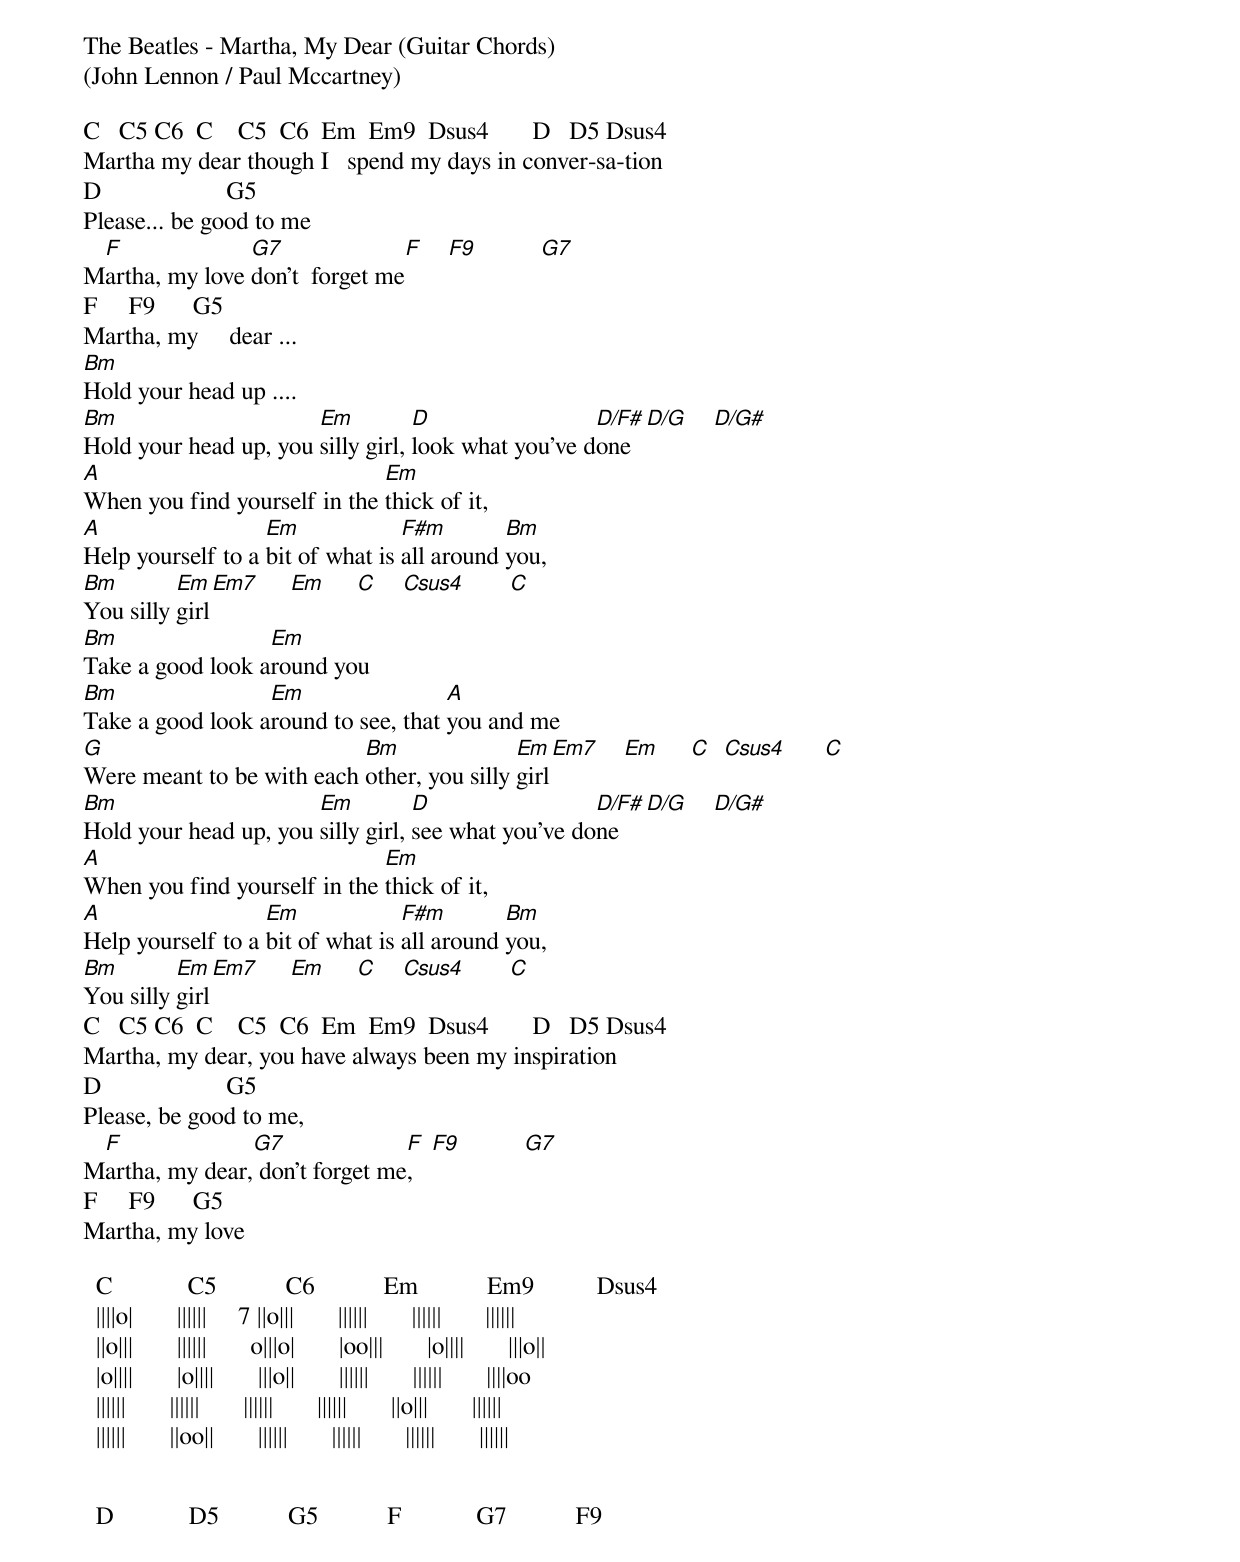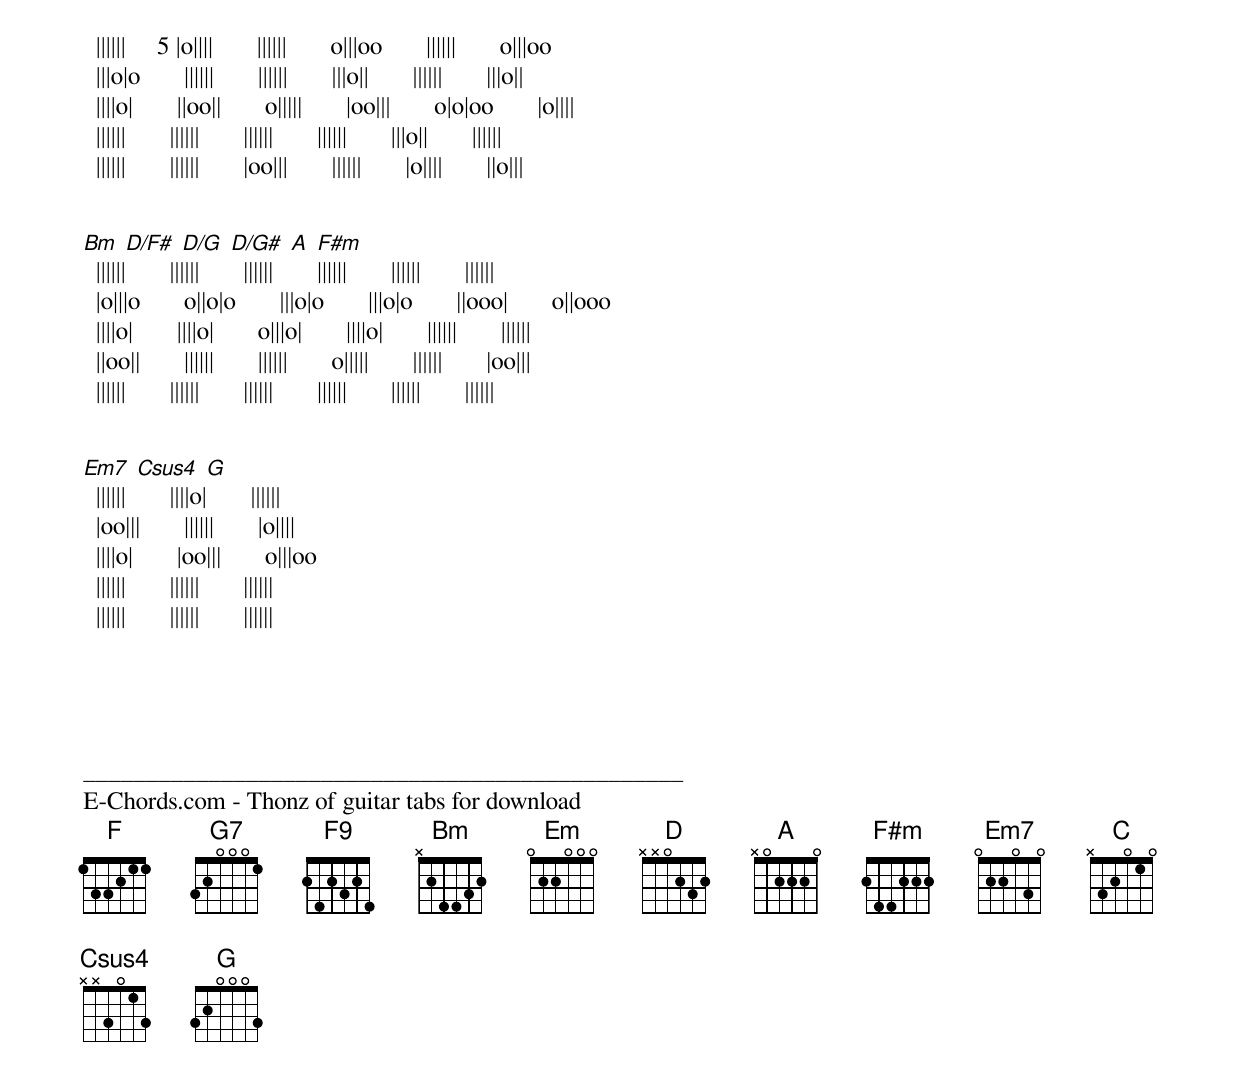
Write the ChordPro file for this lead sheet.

The Beatles - Martha, My Dear (Guitar Chords)
(John Lennon / Paul Mccartney)

C   C5 C6  C    C5  C6  Em  Em9  Dsus4       D   D5 Dsus4
Martha my dear though I   spend my days in conver-sa-tion
D                    G5
Please... be good to me
M[F]artha, my love [G7]don't  forget me[F]    [F9]          [G7]
F     F9      G5
Martha, my     dear ...
[Bm]Hold your head up ....
[Bm]Hold your head up, you [Em]silly girl, [D]look what you've d[D/F#]one  [D/G]    [D/G#]
[A]When you find yourself in the [Em]thick of it,
[A]Help yourself to a [Em]bit of what is [F#m]all around [Bm]you,
[Bm]You silly [Em]girl[Em7]     [Em]     [C]    [Csus4]       [C]
[Bm]Take a good look a[Em]round you
[Bm]Take a good look a[Em]round to see, that [A]you and me
[G]Were meant to be with each [Bm]other, you silly [Em]girl[Em7]    [Em]     [C]  [Csus4]      [C]
[Bm]Hold your head up, you [Em]silly girl, [D]see what you've do[D/F#]ne   [D/G]    [D/G#]
[A]When you find yourself in the [Em]thick of it,
[A]Help yourself to a [Em]bit of what is [F#m]all around [Bm]you,
[Bm]You silly [Em]girl[Em7]     [Em]     [C]    [Csus4]       [C]
C   C5 C6  C    C5  C6  Em  Em9  Dsus4       D   D5 Dsus4
Martha, my dear, you have always been my inspiration
D                    G5
Please, be good to me,
M[F]artha, my dear,[G7] don't forget me[F],   [F9]          [G7]
F     F9      G5
Martha, my love

  C            C5           C6           Em           Em9          Dsus4
  ||||o|       ||||||     7 ||o|||       ||||||       ||||||       ||||||
  ||o|||       ||||||       o|||o|       |oo|||       |o||||       |||o||
  |o||||       |o||||       |||o||       ||||||       ||||||       ||||oo
  ||||||       ||||||       ||||||       ||||||       ||o|||       ||||||
  ||||||       ||oo||       ||||||       ||||||       ||||||       ||||||


  D            D5           G5           F            G7           F9
  ||||||     5 |o||||       ||||||       o|||oo       ||||||       o|||oo
  |||o|o       ||||||       ||||||       |||o||       ||||||       |||o||
  ||||o|       ||oo||       o|||||       |oo|||       o|o|oo       |o||||
  ||||||       ||||||       ||||||       ||||||       |||o||       ||||||
  ||||||       ||||||       |oo|||       ||||||       |o||||       ||o|||


[Bm] [D/F#] [D/G] [D/G#] [A] [F#m]
  ||||||       ||||||       ||||||       ||||||       ||||||       ||||||
  |o|||o       o||o|o       |||o|o       |||o|o       ||ooo|       o||ooo
  ||||o|       ||||o|       o|||o|       ||||o|       ||||||       ||||||
  ||oo||       ||||||       ||||||       o|||||       ||||||       |oo|||
  ||||||       ||||||       ||||||       ||||||       ||||||       ||||||


[Em7] [Csus4] [G]
  ||||||       ||||o|       ||||||
  |oo|||       ||||||       |o||||
  ||||o|       |oo|||       o|||oo
  ||||||       ||||||       ||||||
  ||||||       ||||||       ||||||





________________________________________________
E-Chords.com - Thonz of guitar tabs for download
